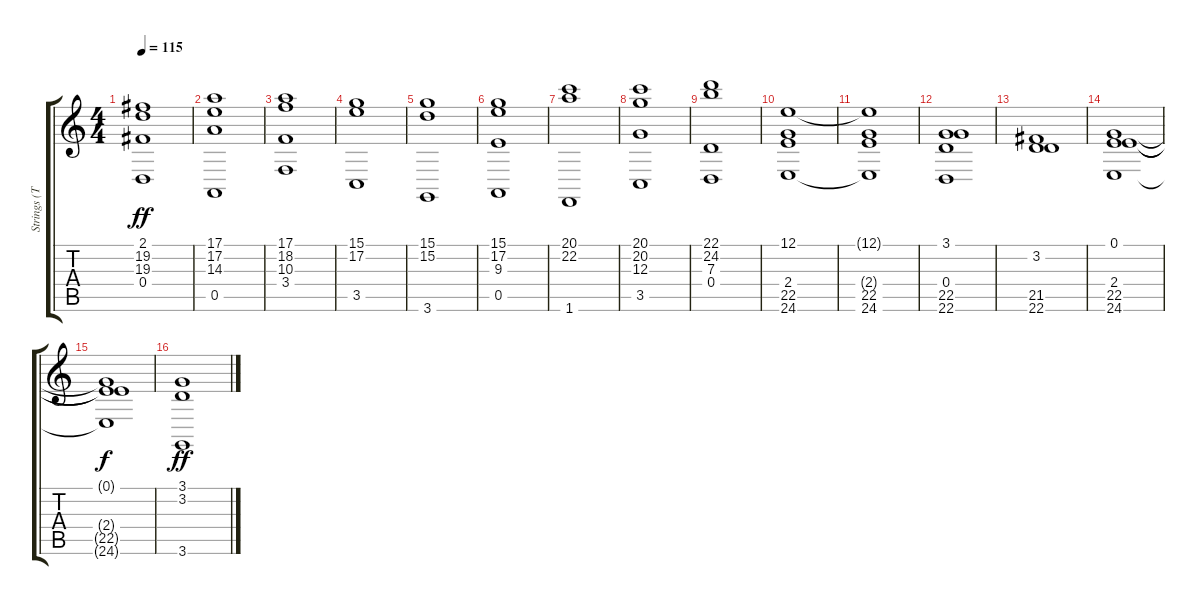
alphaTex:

\track ("Strings (Tuomas)" "Strings (T") {instrument stringensemble1}
\staff {score tabs}
\tuning (E4 B3 G3 D3 A2 E2) {hide}
\ts (4 4)
\tempo 115
\clef g2
\ks c
(2.1 19.2 19.3 0.4).1{dy ff} |
(17.1 17.2 14.3 0.5).1 |
(17.1 18.2 10.3 3.4).1 |
(15.1 17.2 3.5).1 |
(15.1 15.2 3.6).1 |
(15.1 17.2 9.3 0.5).1 |
(20.1 22.2 1.6).1 |
(20.1 20.2 12.3 3.5).1 |
(22.1 24.2 7.3 0.4).1 |
(12.1 2.4 22.5 24.6).1 |
(12.1{t} 2.4{t} 22.5 24.6).1 |
(3.1 0.4 22.5 22.6).1 |
(3.2 21.5 22.6).1 |
(0.1 2.4 22.5 24.6).1 |
(0.1{t} 2.4{t} 22.5{t} 24.6{t}).1{dy f} |
(3.1 3.2 3.6).1{dy ff}
